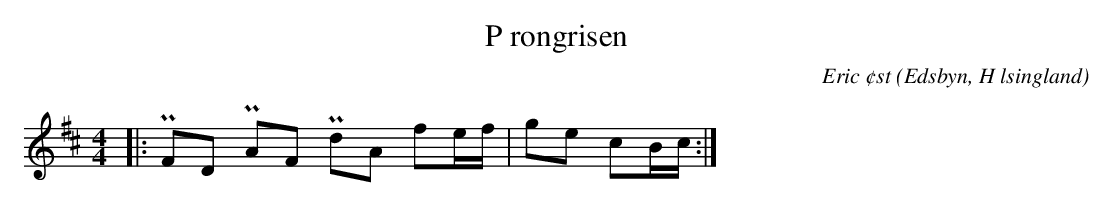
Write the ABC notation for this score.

X:1
T:P rongrisen
O:Edsbyn, H lsingland
M:4/4
L:1/16
C: Eric ¢st
K:D
|: +uppermordent+F2D2 +uppermordent+A2F2 +uppermordent+d2A2 f2ef | g2e2 c2Bc :|
